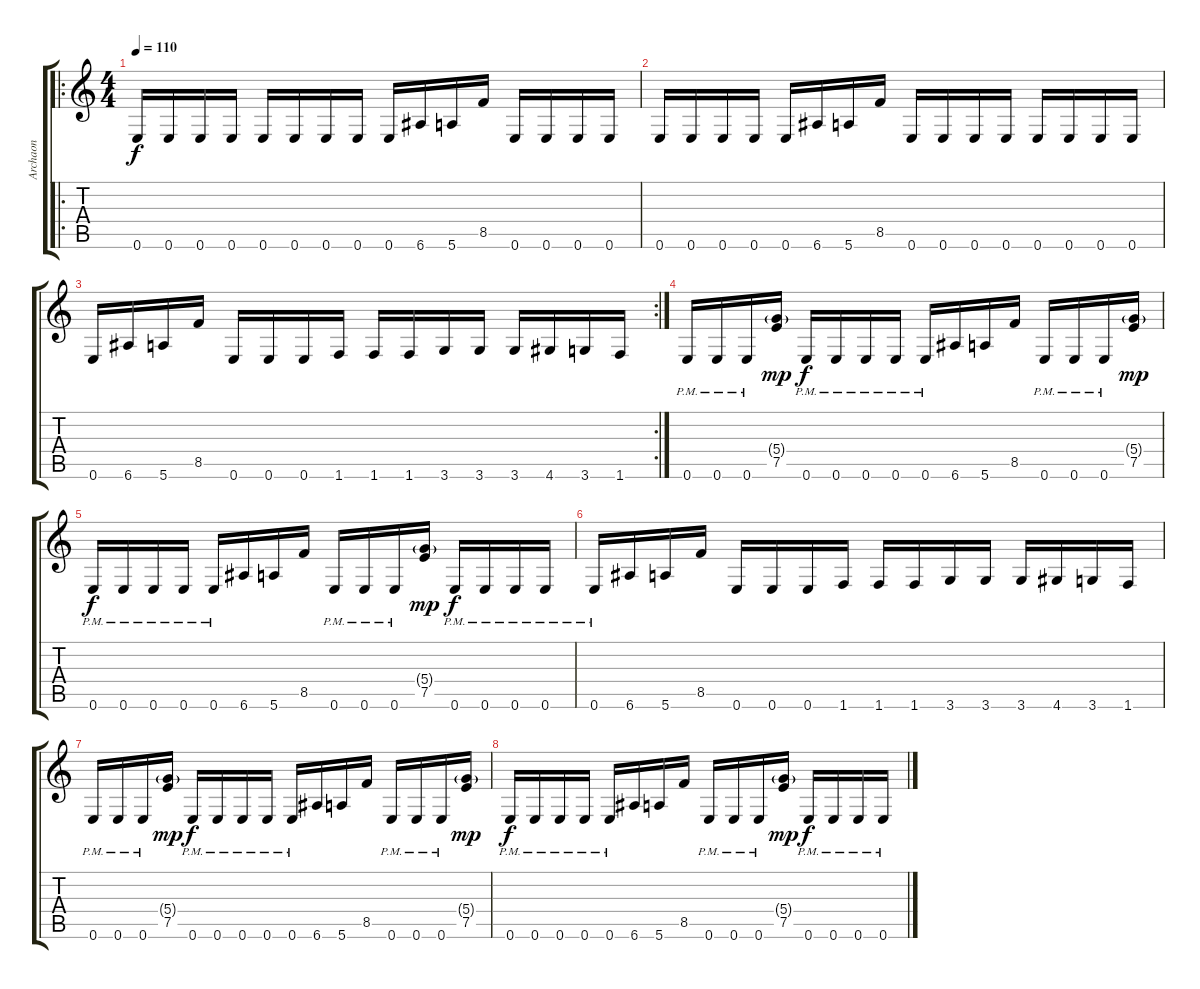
\track ("Archaon" "Archaon") {instrument distortionguitar}
\staff {score tabs}
\tuning (E4 B3 G3 D3 A2 E2) {hide}
\ro
\ts (4 4)
\tempo 110
\clef g2
\ks c
0.6.16{dy f} 0.6.16 0.6.16 0.6.16 0.6.16 0.6.16 0.6.16 0.6.16 0.6.16 6.6.16 5.6.16 8.5.16 0.6.16 0.6.16 0.6.16 0.6.16 |
0.6.16 0.6.16 0.6.16 0.6.16 0.6.16 6.6.16 5.6.16 8.5.16 0.6.16 0.6.16 0.6.16 0.6.16 0.6.16 0.6.16 0.6.16 0.6.16 |
\rc 2
0.6.16 6.6.16 5.6.16 8.5.16 0.6.16 0.6.16 0.6.16 1.6.16 1.6.16 1.6.16 3.6.16 3.6.16 3.6.16 4.6.16 3.6.16 1.6.16 |
0.6{pm}.16 0.6{pm}.16 0.6{pm}.16 (5.4{g} 7.5).16{dy mp} 0.6{pm}.16{dy f} 0.6{pm}.16 0.6{pm}.16 0.6{pm}.16 0.6{pm}.16 6.6.16 5.6.16 8.5.16 0.6{pm}.16 0.6{pm}.16 0.6{pm}.16 (5.4{g} 7.5).16{dy mp} |
0.6{pm}.16{dy f} 0.6{pm}.16 0.6{pm}.16 0.6{pm}.16 0.6{pm}.16 6.6.16 5.6.16 8.5.16 0.6{pm}.16 0.6{pm}.16 0.6{pm}.16 (5.4{g} 7.5).16{dy mp} 0.6{pm}.16{dy f} 0.6{pm}.16 0.6{pm}.16 0.6{pm}.16 |
0.6{pm}.16 6.6.16 5.6.16 8.5.16 0.6.16 0.6.16 0.6.16 1.6.16 1.6.16 1.6.16 3.6.16 3.6.16 3.6.16 4.6.16 3.6.16 1.6.16 |
0.6{pm}.16 0.6{pm}.16 0.6{pm}.16 (5.4{g} 7.5).16{dy mp} 0.6{pm}.16{dy f} 0.6{pm}.16 0.6{pm}.16 0.6{pm}.16 0.6{pm}.16 6.6.16 5.6.16 8.5.16 0.6{pm}.16 0.6{pm}.16 0.6{pm}.16 (5.4{g} 7.5).16{dy mp} |
0.6{pm}.16{dy f} 0.6{pm}.16 0.6{pm}.16 0.6{pm}.16 0.6{pm}.16 6.6.16 5.6.16 8.5.16 0.6{pm}.16 0.6{pm}.16 0.6{pm}.16 (5.4{g} 7.5).16{dy mp} 0.6{pm}.16{dy f} 0.6{pm}.16 0.6{pm}.16 0.6{pm}.16
